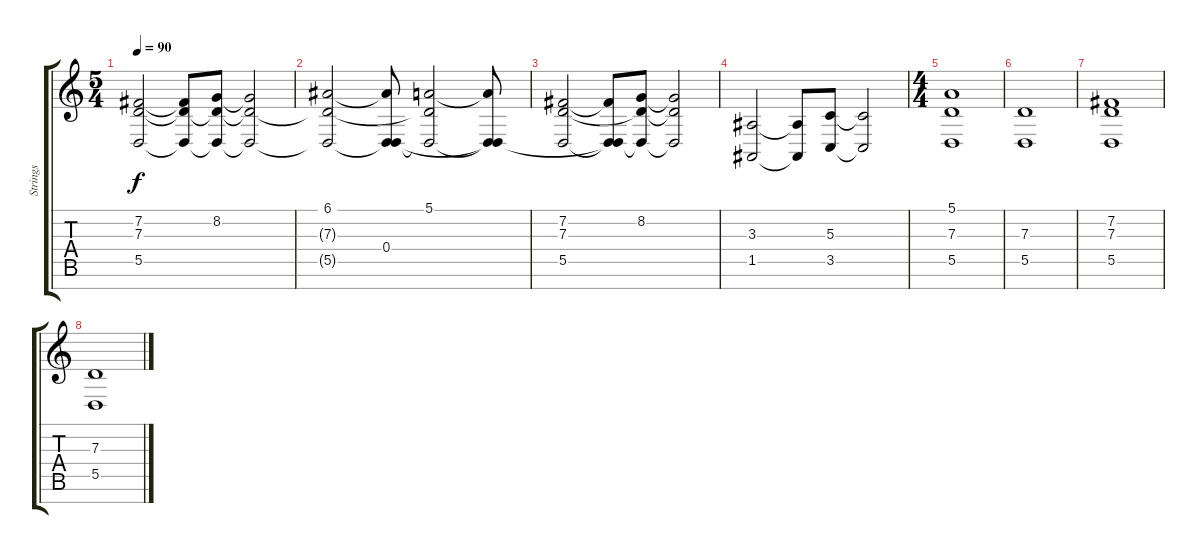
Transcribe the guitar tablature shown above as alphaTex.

\track ("Strings" "Strings") {instrument stringensemble1}
\staff {score tabs}
\tuning (E4 B3 G3 D3 A2 E2 B1) {hide}
\ts (5 4)
\tempo 90
\clef g2
\ks c
(7.2 7.3 5.5).2{dy f} (7.2{t} 7.3{t} 5.5{t}).8 (8.2 7.3{t} 5.5{t}).8 (8.2{t} 7.3{t} 5.5{t}).2 |
(6.1 7.3{t} 5.5{t}).2 (6.1{t} 0.4{t} 5.5{t}).8 (5.1 7.3{t} 5.5{t}).2 (5.1{t} 0.4{t} 5.5{t}).8 |
(7.2 7.3 5.5).2 (7.2{t} 0.4{t} 5.5{t}).8 (8.2 7.3{t} 5.5{t}).8 (8.2{t} 7.3{t} 5.5{t}).2 |
(3.3 1.5).2 (3.3{t} 1.5{t}).8 (5.3 3.5).8 (5.3{t} 3.5{t}).2 |
\ts (4 4)
(5.1 7.3 5.5).1 |
(7.3 5.5).1 |
(7.2 7.3 5.5).1 |
(7.3 5.5).1
